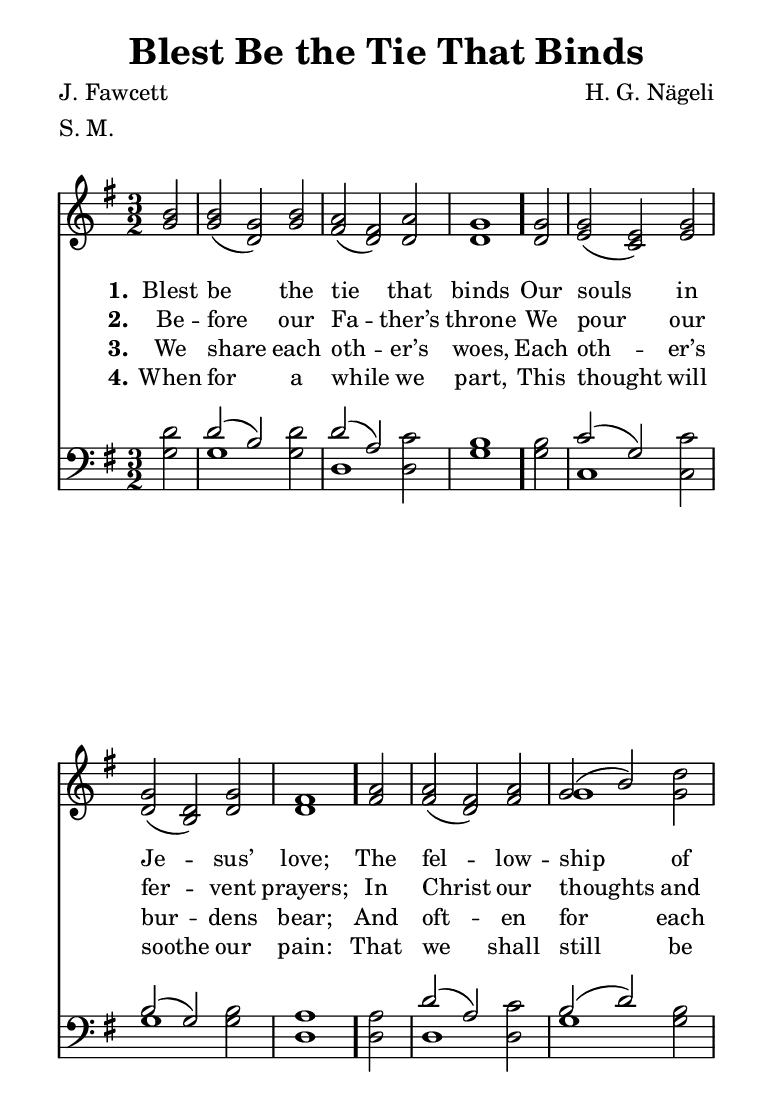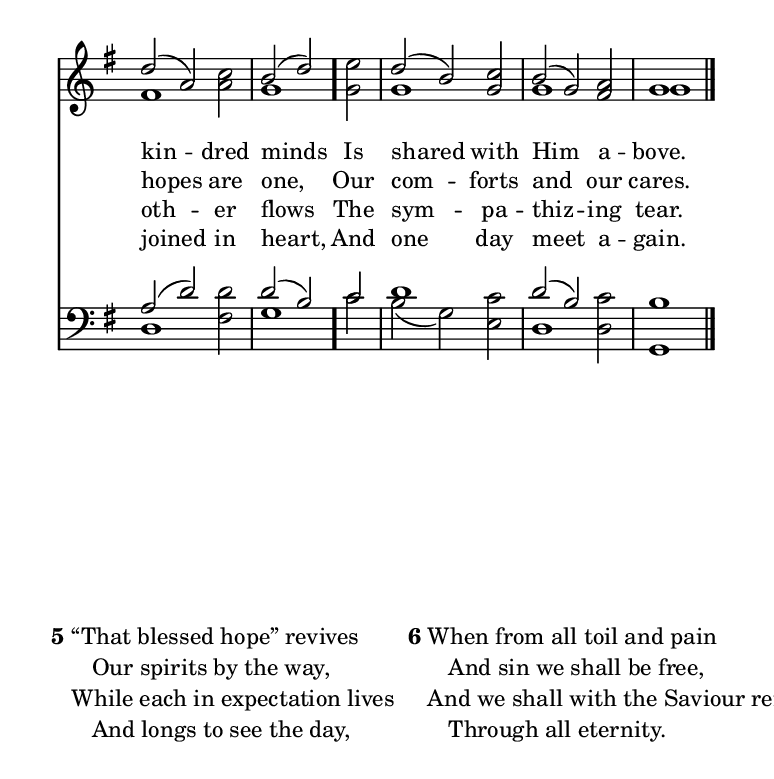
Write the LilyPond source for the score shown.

\include "common/global.ily"
\paper {
  \include "common/paper.ily"
  ragged-last-bottom = ##t
  systems-per-page = ##f
  system-count = #(cond (is-eogsized 2) (#t #f))
  system-system-spacing.padding = 11
}

\header{
  hymnnumber = "169"
  title = "Blest Be the Tie That Binds"
  tunename = "Dennis"
  meter = "S. M."
  poet = "J. Fawcett"
  composer = "H. G. Nägeli"
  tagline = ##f
}

global = {
  \include "common/overrides.ily"
  \override Staff.TimeSignature.style = #'numbered
  \time 3/2
  \override Score.MetronomeMark.transparent = ##t % hide all fermata changes too
  \tempo 2=80
  \key g \major
  \partial 2
  \autoBeamOff
}

notesSoprano = {
\global
\relative c'' {

  b2 | b( g) b | a( fis) a | g1
  g2 | g( e) g | g( d) g | fis1
  a2 | a( fis) a | g( b) d | d( a) c | b( d)
  e2 | d( b) c | b( g) a | g1

  \bar "|."

}
}

notesAlto = {
\global
\relative e' {

  g2 | g( d) g | fis( d) d | d1
  d2 | e( c) e | d( b) d | d1
  fis2 | fis( d) fis | g1 g2 | fis1 a2 | g1
  g2 | g1 g2 | g1 fis2 | g1

}
}

notesTenor = {
\global
\relative a {

  d2 | d( b) d | d( a) c | b1
  b2 | c( g) c | b( g) b | a1
  a2 | d( a) c | b( d) b | a( d) d | d( b)
  c2 | d1 c2 | d( b) c | b1

}
}

notesBass = {
\global
\relative f {

  g2 | g1 g2 | d1 d2 | g1
  g2 | c,1 c2 | g'1 g2 | d1
  d2 | d1 d2 | g1 g2 | d1 fis2 | g1
  c2 | b( g) e | d1 d2 | g,1

}
}

wordsA = \lyricmode {
\set stanza = "1."

Blest be the tie that binds \bar "."
Our souls in Je -- sus’ love; \bar "."
The fel -- low -- ship of kin -- dred minds \bar "."
Is shared with Him a -- bove. \bar "."

}

wordsB = \lyricmode {
\set stanza = "2."

Be -- fore our Fa -- ther’s throne
We pour our fer -- vent prayers;
In Christ our thoughts and hopes are one,
Our com -- forts and our cares.

}

wordsC = \lyricmode {
\set stanza = "3."

We share each oth -- er’s woes,
Each oth -- er’s bur -- dens bear;
And oft -- en for each oth -- er flows
The sym -- pa -- thiz -- ing tear.

}

wordsD = \lyricmode {
\set stanza = "4."

When for a while we part,
This thought will soothe our pain:
That we shall still be joined in heart,
And one day meet a -- gain.

}

wordsE = \markuplist {

\line { “That blessed hope” revives }
\line { { \hspace #2 } Our spirits by the way, }
\line { While each in expectation lives }
\line { { \hspace #2 } And longs to see the day, }

}

wordsF = \markuplist {

\line { When from all toil and pain }
\line { { \hspace #2 } And sin we shall be free, }
\line { And we shall with the Saviour reign }
\line { { \hspace #2 } Through all eternity. }

}

\score {
  \context ChoirStaff <<
    \context Staff = upper <<
      \set Staff.autoBeaming = ##f
      \set ChoirStaff.systemStartDelimiter = #'SystemStartBar
      \set ChoirStaff.printPartCombineTexts = ##f
      \partcombine #'(2 . 9) \notesSoprano \notesAlto
      \context NullVoice = sopranos { \voiceOne << \notesSoprano >> }
      \context NullVoice = altos { \voiceTwo << \notesAlto >> }
      \context Lyrics = one   \lyricsto sopranos \wordsA
      \context Lyrics = two   \lyricsto sopranos \wordsB
      \context Lyrics = three \lyricsto sopranos \wordsC
      \context Lyrics = four  \lyricsto sopranos \wordsD
    >>
    \context Staff = men <<
      \set Staff.autoBeaming = ##f
      \clef bass
      \set ChoirStaff.printPartCombineTexts = ##f
      \partcombine #'(2 . 9) \notesTenor \notesBass
      \context NullVoice = tenors { \voiceOne << \notesTenor >> }
      \context NullVoice = basses { \voiceTwo << \notesBass >> }
    >>
  >>
  \layout {
    \include "common/layout.ily"
  }
  \midi{
    \include "common/midi.ily"
  }
}

\noPageBreak

\markup { \fill-line {
  \hspace #0.1
  \line{ \bold 5 \column { \wordsE } }
  \hspace #0.1
  \line{ \bold 6 \column { \wordsF } }
  \hspace #0.1
} }

\version "2.19.49"  % necessary for upgrading to future LilyPond versions.

% vi:set et ts=2 sw=2 ai nocindent syntax=lilypond:
